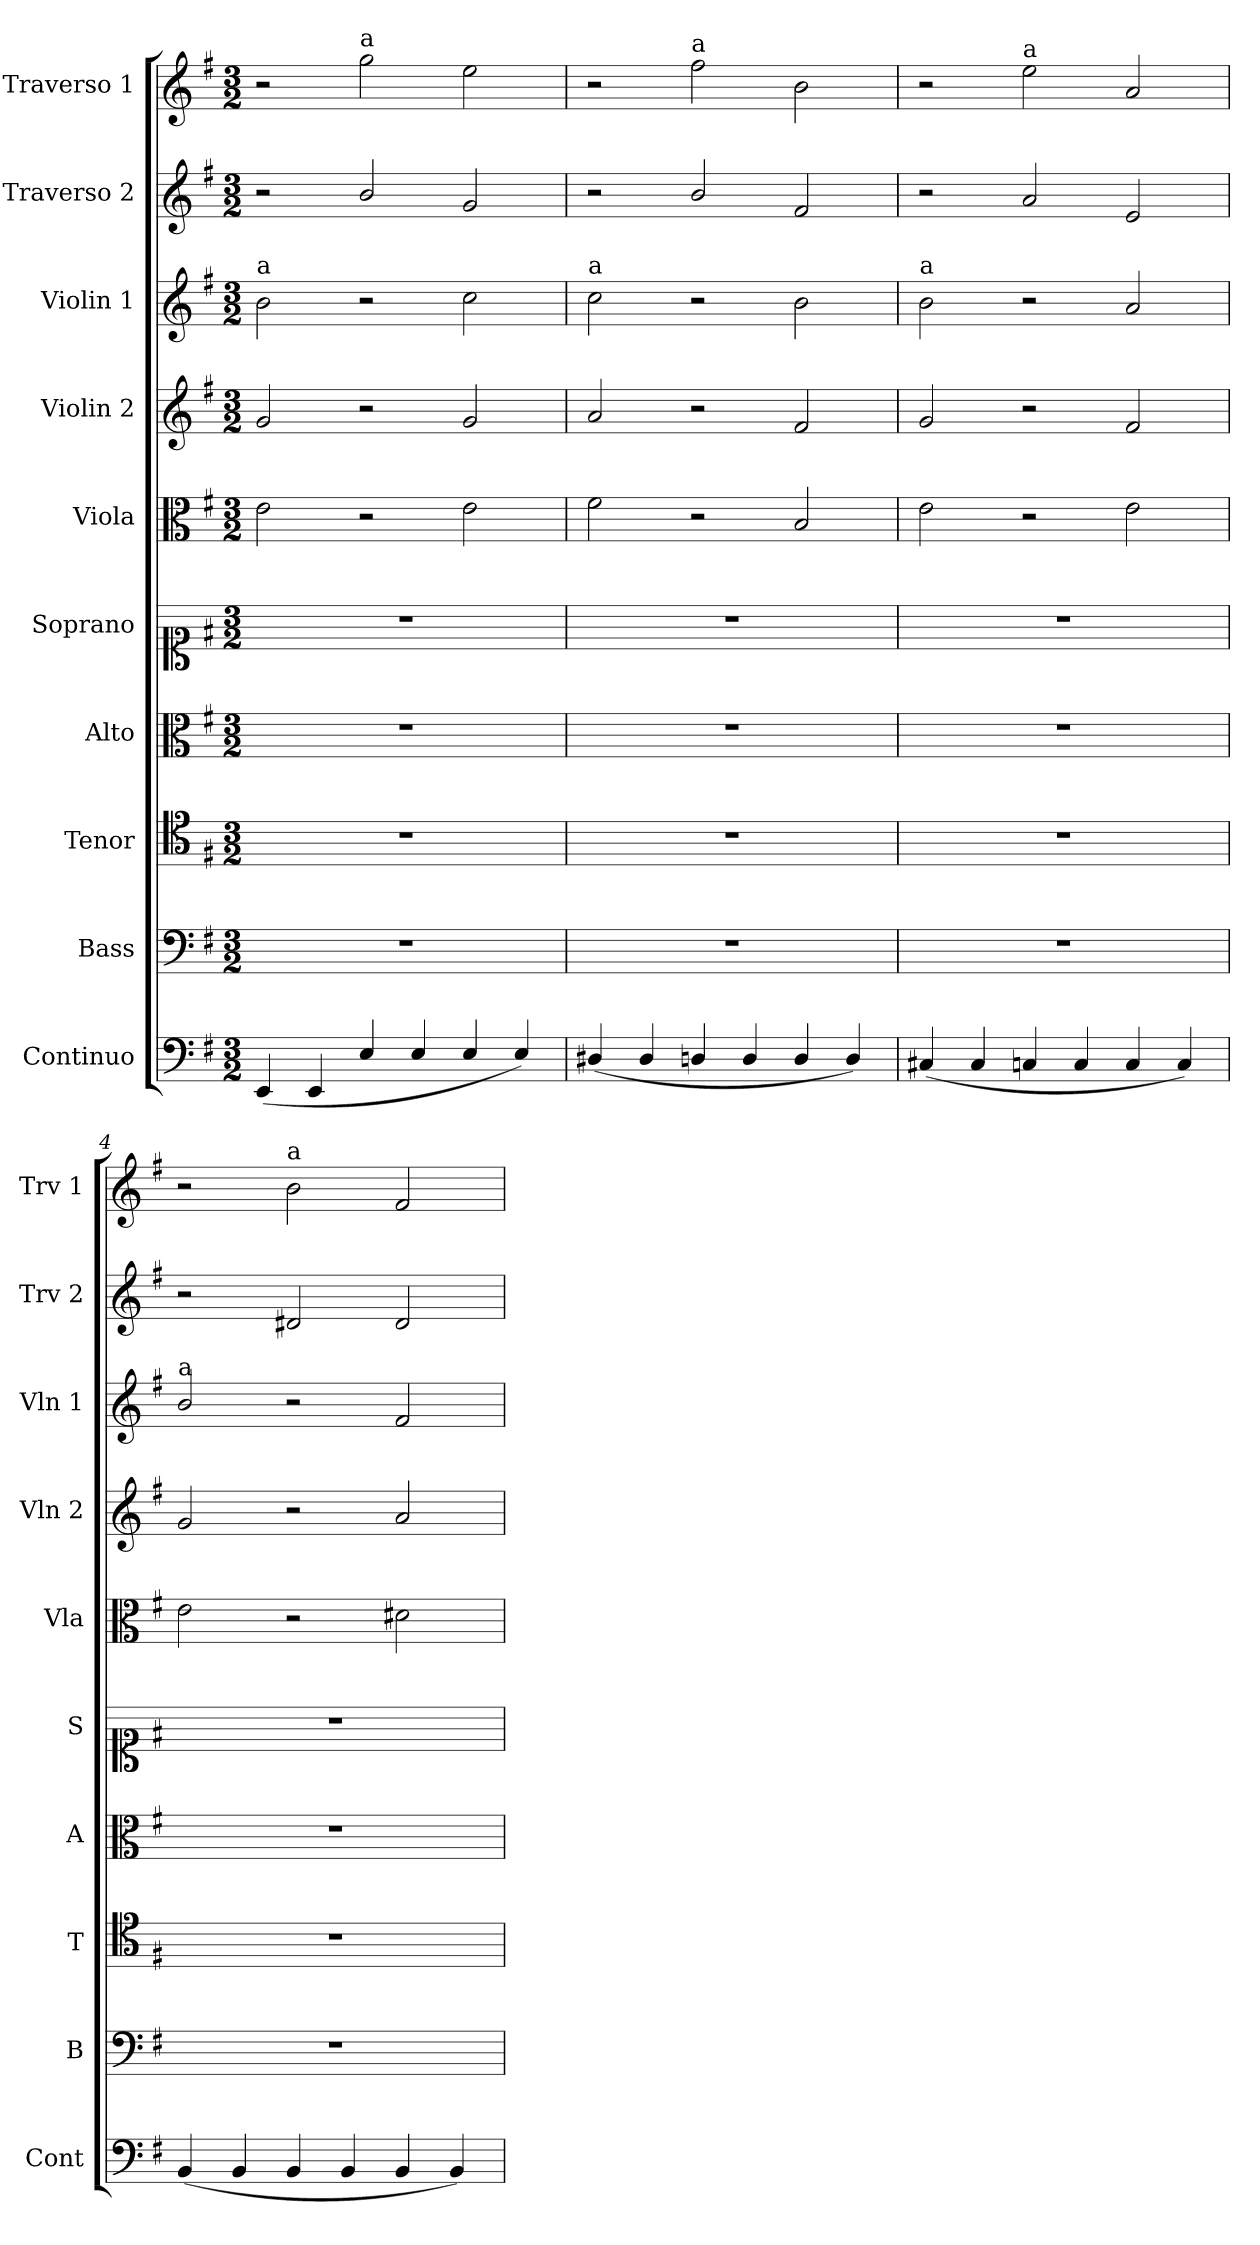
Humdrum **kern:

**kern	**kern	**kern	**kern	**kern	**kern	**kern	**kern	**kern	**kern
*part10	*part9	*part8	*part7	*part6	*part5	*part4	*part3	*part2	*part1
*staff10	*staff9	*staff8	*staff7	*staff6	*staff5	*staff4	*staff3	*staff2	*staff1
*I"Continuo	*I"Bass	*I"Tenor	*I"Alto	*I"Soprano	*I"Viola	*I"Violin 2	*I"Violin 1	*I"Traverso 2	*I"Traverso 1
*I'Cont	*I'B	*I'T	*I'A	*I'S	*I'Vla	*I'Vln 2	*I'Vln 1	*I'Trv 2	*I'Trv 1
*clefF4	*clefF4	*clefC4	*clefC3	*clefC1	*clefC3	*clefG2	*clefG2	*clefG2	*clefG2
*k[f#]	*k[f#]	*k[f#]	*k[f#]	*k[f#]	*k[f#]	*k[f#]	*k[f#]	*k[f#]	*k[f#]
*M3/2	*M3/2	*M3/2	*M3/2	*M3/2	*M3/2	*M3/2	*M3/2	*M3/2	*M3/2
=1	=1	=1	=1	=1	=1	=1	=1	=1	=1
!	!	!	!	!	!	!	!LO:TX:a:t=a	!	!
(4EE/	1.r	1.r	1.r	1.r	2e\	2g/	2b\	2r	2r
4EE/	.	.	.	.	.	.	.	.	.
!	!	!	!	!	!	!	!	!	!LO:TX:a:t=a
4E/	.	.	.	.	2r	2r	2r	2b/	2gg\
4E/	.	.	.	.	.	.	.	.	.
4E/	.	.	.	.	2e\	2g/	2cc\	2g/	2ee\
4E/)	.	.	.	.	.	.	.	.	.
=2	=2	=2	=2	=2	=2	=2	=2	=2	=2
!	!	!	!	!	!	!	!LO:TX:a:t=a	!	!
(4D#X/	1.r	1.r	1.r	1.r	2f#\	2a/	2cc\	2r	2r
4D#/	.	.	.	.	.	.	.	.	.
!	!	!	!	!	!	!	!	!	!LO:TX:a:t=a
4Dn/	.	.	.	.	2r	2r	2r	2b/	2ff#\
4D/	.	.	.	.	.	.	.	.	.
4D/	.	.	.	.	2B/	2f#/	2b\	2f#/	2b\
4D/)	.	.	.	.	.	.	.	.	.
=3	=3	=3	=3	=3	=3	=3	=3	=3	=3
!	!	!	!	!	!	!	!LO:TX:a:t=a	!	!
(4C#X/	1.r	1.r	1.r	1.r	2e\	2g/	2b\	2r	2r
4C#/	.	.	.	.	.	.	.	.	.
!	!	!	!	!	!	!	!	!	!LO:TX:a:t=a
4Cn/	.	.	.	.	2r	2r	2r	2a/	2ee\
4C/	.	.	.	.	.	.	.	.	.
4C/	.	.	.	.	2e\	2f#/	2a/	2e/	2a/
4C/)	.	.	.	.	.	.	.	.	.
=4	=4	=4	=4	=4	=4	=4	=4	=4	=4
!	!	!	!	!	!	!	!LO:TX:a:t=a	!	!
(4BB/	1.r	1.r	1.r	1.r	2e\	2g/	2b/	2r	2r
4BB/	.	.	.	.	.	.	.	.	.
!	!	!	!	!	!	!	!	!	!LO:TX:a:t=a
4BB/	.	.	.	.	2r	2r	2r	2d#X/	2b\
4BB/	.	.	.	.	.	.	.	.	.
4BB/	.	.	.	.	2d#X\	2a/	2f#/	2d#/	2f#/
4BB/)	.	.	.	.	.	.	.	.	.
=	=	=	=	=	=	=	=	=	=
*-	*-	*-	*-	*-	*-	*-	*-	*-	*-
